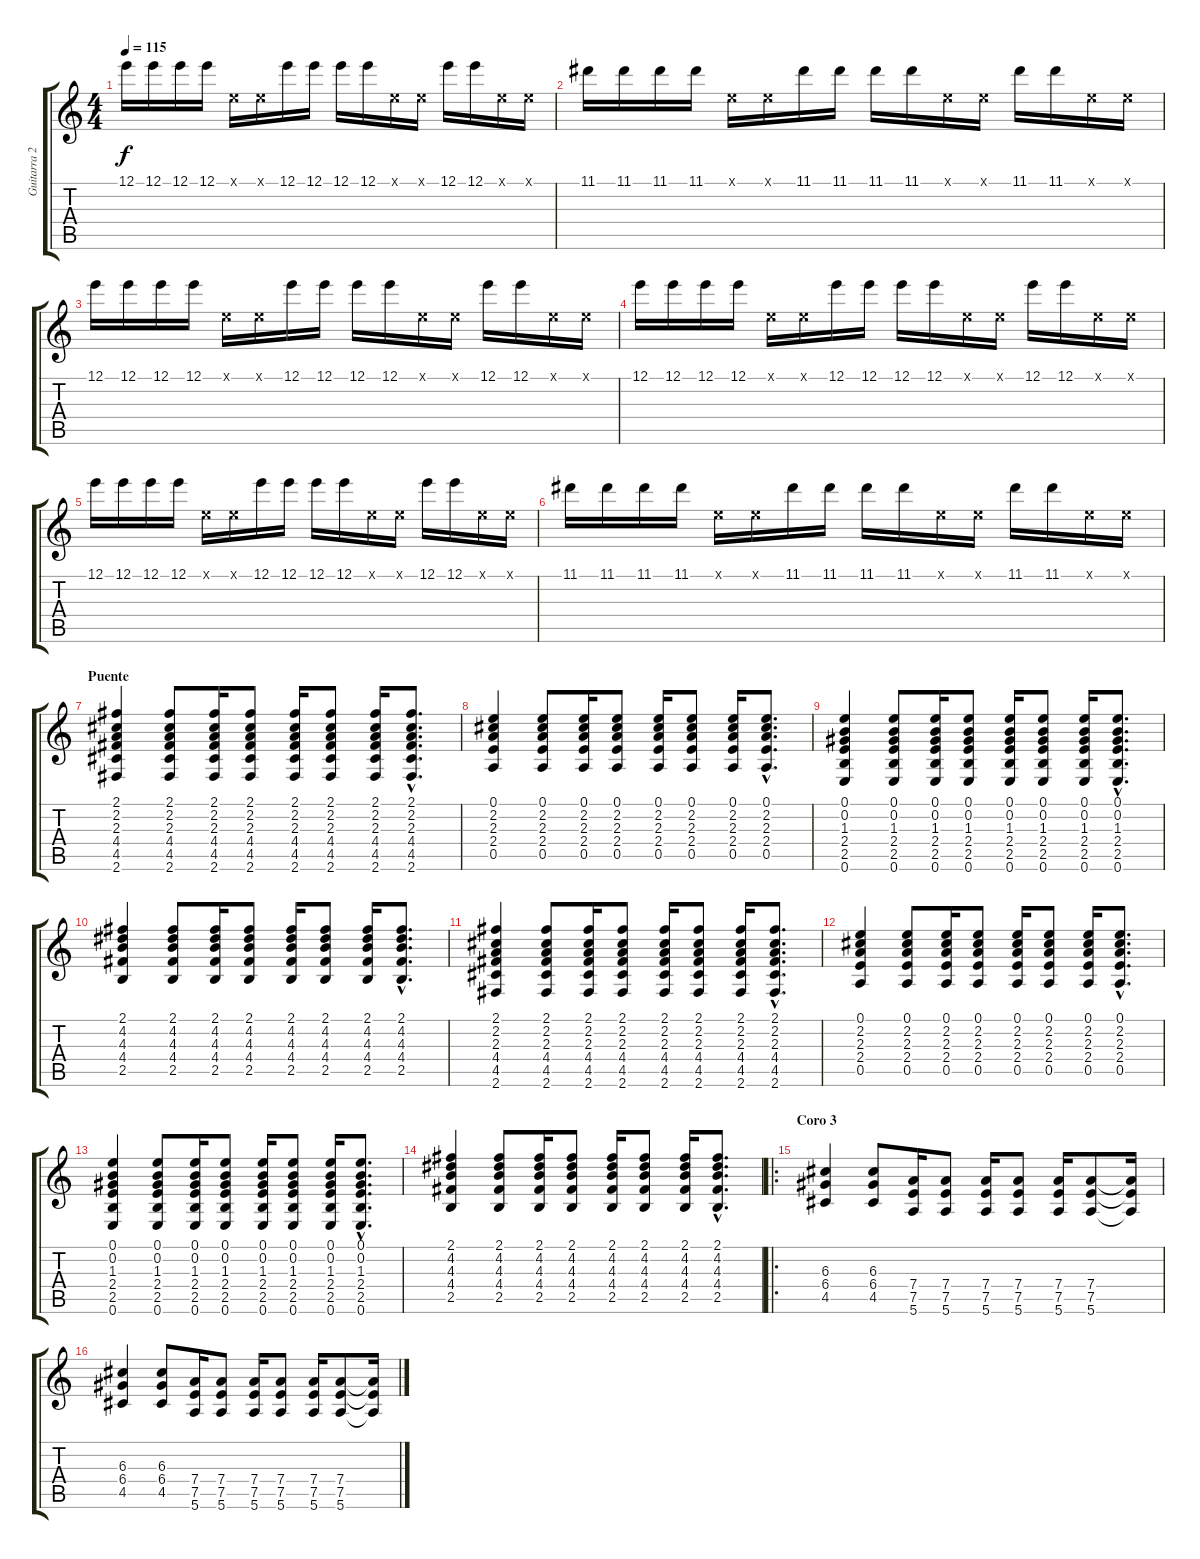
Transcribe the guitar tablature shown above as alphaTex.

\track ("Guitarra 2" "Guitarra 2") {instrument acousticguitarnylon}
\staff {score tabs}
\tuning (E4 B3 G3 D3 A2 E2) {hide}
\ts (4 4)
\tempo 115
\clef g2
\ks c
12.1.16{dy f instrument overdrivenguitar} 12.1.16 12.1.16 12.1.16 0.1{x}.16 0.1{x}.16 12.1.16 12.1.16 12.1.16 12.1.16 0.1{x}.16 0.1{x}.16 12.1.16 12.1.16 0.1{x}.16 0.1{x}.16 |
11.1.16{instrument overdrivenguitar} 11.1.16 11.1.16 11.1.16 0.1{x}.16 0.1{x}.16 11.1.16 11.1.16 11.1.16 11.1.16 0.1{x}.16 0.1{x}.16 11.1.16 11.1.16 0.1{x}.16 0.1{x}.16 |
12.1.16{instrument overdrivenguitar} 12.1.16 12.1.16 12.1.16 0.1{x}.16 0.1{x}.16 12.1.16 12.1.16 12.1.16 12.1.16 0.1{x}.16 0.1{x}.16 12.1.16 12.1.16 0.1{x}.16 0.1{x}.16 |
12.1.16{instrument overdrivenguitar} 12.1.16 12.1.16 12.1.16 0.1{x}.16 0.1{x}.16 12.1.16 12.1.16 12.1.16 12.1.16 0.1{x}.16 0.1{x}.16 12.1.16 12.1.16 0.1{x}.16 0.1{x}.16 |
12.1.16{instrument overdrivenguitar} 12.1.16 12.1.16 12.1.16 0.1{x}.16 0.1{x}.16 12.1.16 12.1.16 12.1.16 12.1.16 0.1{x}.16 0.1{x}.16 12.1.16 12.1.16 0.1{x}.16 0.1{x}.16 |
11.1.16{instrument overdrivenguitar} 11.1.16 11.1.16 11.1.16 0.1{x}.16 0.1{x}.16 11.1.16 11.1.16 11.1.16 11.1.16 0.1{x}.16 0.1{x}.16 11.1.16 11.1.16 0.1{x}.16 0.1{x}.16 |
\section ("" "Puente")
(2.1 2.2 2.3 4.4 4.5 2.6).4{instrument acousticguitarnylon} (2.1 2.2 2.3 4.4 4.5 2.6).8 (2.1 2.2 2.3 4.4 4.5 2.6).16 (2.1 2.2 2.3 4.4 4.5 2.6).8 (2.1 2.2 2.3 4.4 4.5 2.6).16 (2.1 2.2 2.3 4.4 4.5 2.6).8 (2.1 2.2 2.3 4.4 4.5 2.6).16 (2.1{hac} 2.2{hac} 2.3{hac} 4.4{hac} 4.5{hac} 2.6{hac}).8{d} |
(0.1 2.2 2.3 2.4 0.5).4 (0.1 2.2 2.3 2.4 0.5).8 (0.1 2.2 2.3 2.4 0.5).16 (0.1 2.2 2.3 2.4 0.5).8 (0.1 2.2 2.3 2.4 0.5).16 (0.1 2.2 2.3 2.4 0.5).8 (0.1 2.2 2.3 2.4 0.5).16 (0.1{hac} 2.2{hac} 2.3{hac} 2.4{hac} 0.5{hac}).8{d} |
(0.1 0.2 1.3 2.4 2.5 0.6).4{instrument acousticguitarnylon} (0.1 0.2 1.3 2.4 2.5 0.6).8 (0.1 0.2 1.3 2.4 2.5 0.6).16 (0.1 0.2 1.3 2.4 2.5 0.6).8 (0.1 0.2 1.3 2.4 2.5 0.6).16 (0.1 0.2 1.3 2.4 2.5 0.6).8 (0.1 0.2 1.3 2.4 2.5 0.6).16 (0.1{hac} 0.2{hac} 1.3{hac} 2.4{hac} 2.5{hac} 0.6{hac}).8{d} |
(2.1 4.2 4.3 4.4 2.5).4 (2.1 4.2 4.3 4.4 2.5).8 (2.1 4.2 4.3 4.4 2.5).16 (2.1 4.2 4.3 4.4 2.5).8 (2.1 4.2 4.3 4.4 2.5).16 (2.1 4.2 4.3 4.4 2.5).8 (2.1 4.2 4.3 4.4 2.5).16 (2.1{hac} 4.2{hac} 4.3{hac} 4.4{hac} 2.5{hac}).8{d} |
(2.1 2.2 2.3 4.4 4.5 2.6).4{instrument acousticguitarnylon} (2.1 2.2 2.3 4.4 4.5 2.6).8 (2.1 2.2 2.3 4.4 4.5 2.6).16 (2.1 2.2 2.3 4.4 4.5 2.6).8 (2.1 2.2 2.3 4.4 4.5 2.6).16 (2.1 2.2 2.3 4.4 4.5 2.6).8 (2.1 2.2 2.3 4.4 4.5 2.6).16 (2.1{hac} 2.2{hac} 2.3{hac} 4.4{hac} 4.5{hac} 2.6{hac}).8{d} |
(0.1 2.2 2.3 2.4 0.5).4 (0.1 2.2 2.3 2.4 0.5).8 (0.1 2.2 2.3 2.4 0.5).16 (0.1 2.2 2.3 2.4 0.5).8 (0.1 2.2 2.3 2.4 0.5).16 (0.1 2.2 2.3 2.4 0.5).8 (0.1 2.2 2.3 2.4 0.5).16 (0.1{hac} 2.2{hac} 2.3{hac} 2.4{hac} 0.5{hac}).8{d} |
(0.1 0.2 1.3 2.4 2.5 0.6).4{instrument acousticguitarnylon} (0.1 0.2 1.3 2.4 2.5 0.6).8 (0.1 0.2 1.3 2.4 2.5 0.6).16 (0.1 0.2 1.3 2.4 2.5 0.6).8 (0.1 0.2 1.3 2.4 2.5 0.6).16 (0.1 0.2 1.3 2.4 2.5 0.6).8 (0.1 0.2 1.3 2.4 2.5 0.6).16 (0.1{hac} 0.2{hac} 1.3{hac} 2.4{hac} 2.5{hac} 0.6{hac}).8{d} |
(2.1 4.2 4.3 4.4 2.5).4 (2.1 4.2 4.3 4.4 2.5).8 (2.1 4.2 4.3 4.4 2.5).16 (2.1 4.2 4.3 4.4 2.5).8 (2.1 4.2 4.3 4.4 2.5).16 (2.1 4.2 4.3 4.4 2.5).8 (2.1 4.2 4.3 4.4 2.5).16 (2.1{hac} 4.2{hac} 4.3{hac} 4.4{hac} 2.5{hac}).8{d} |
\ro
\section ("" "Coro 3")
(6.3 6.4 4.5).4{instrument acousticguitarnylon} (6.3 6.4 4.5).8 (7.4 7.5 5.6).16 (7.4 7.5 5.6).8 (7.4 7.5 5.6).16 (7.4 7.5 5.6).8 (7.4 7.5 5.6).16 (7.4 7.5 5.6).8 (7.4{t} 7.5{t} 5.6{t}).16 |
(6.3 6.4 4.5).4 (6.3 6.4 4.5).8 (7.4 7.5 5.6).16 (7.4 7.5 5.6).8 (7.4 7.5 5.6).16 (7.4 7.5 5.6).8 (7.4 7.5 5.6).16 (7.4 7.5 5.6).8 (7.4{t} 7.5{t} 5.6{t}).16
